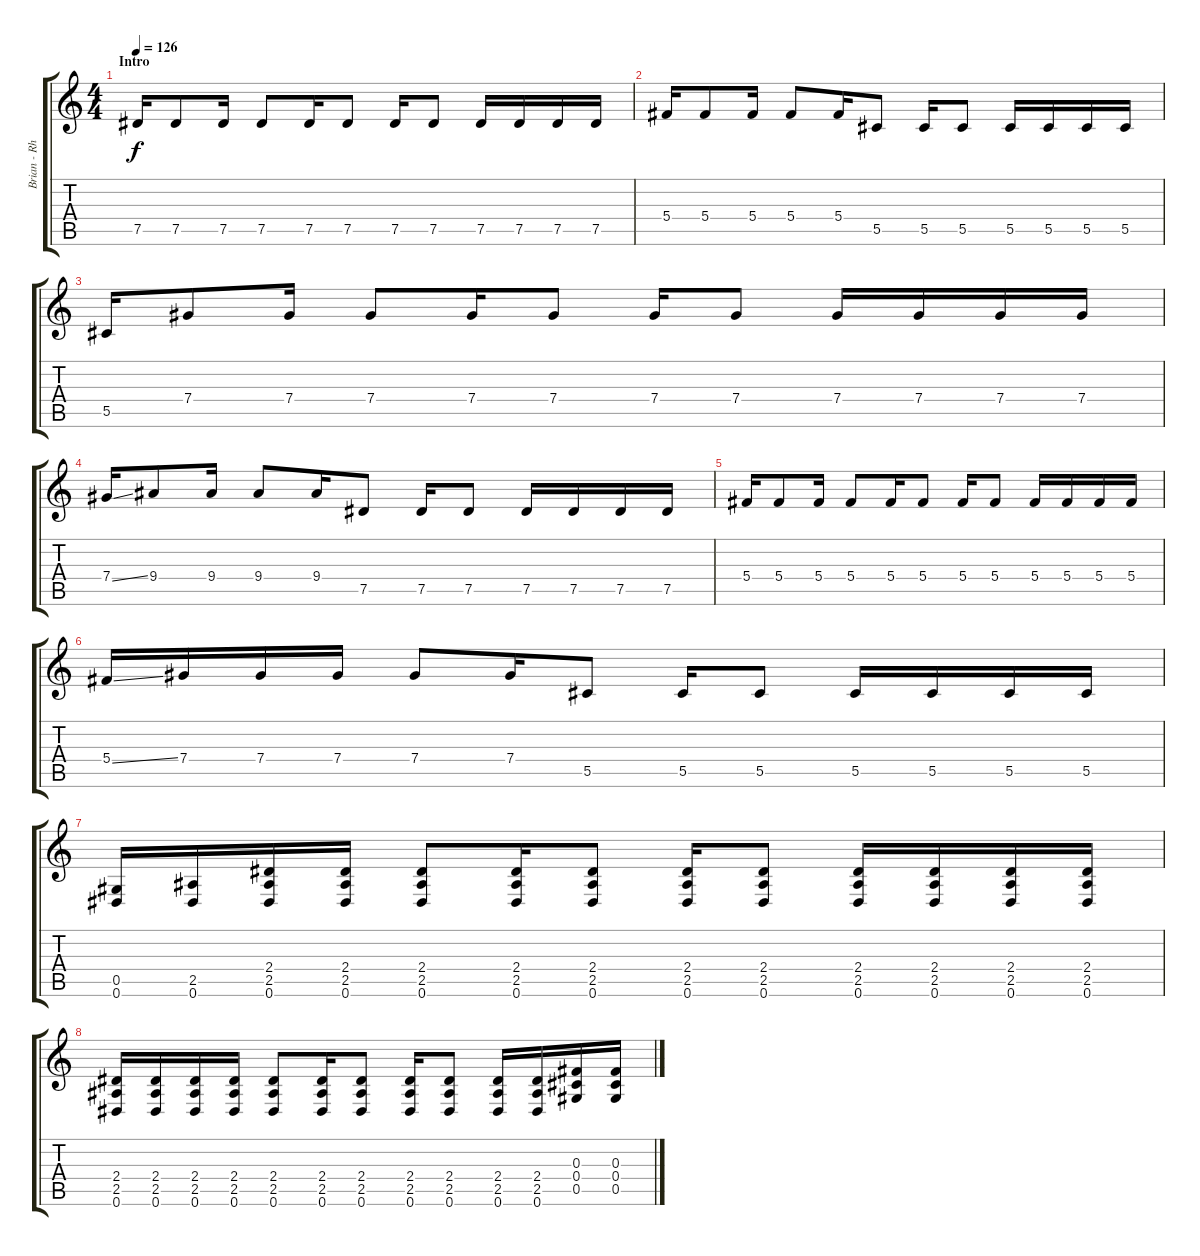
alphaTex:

\track ("Brian - Rhythm Guitar" "Brian - Rh") {instrument acousticguitarsteel}
\staff {score tabs}
\tuning (Eb4 Bb3 Gb3 Db3 Ab2 Eb2) {hide}
\ts (4 4)
\section ("" "Intro")
\tempo 126
\clef g2
\ks c
7.5.16{dy f instrument acousticguitarsteel} 7.5.8 7.5.16 7.5.8 7.5.16 7.5.8 7.5.16 7.5.8 7.5.16 7.5.16 7.5.16 7.5.16 |
5.4.16 5.4.8 5.4.16 5.4.8 5.4.16 5.5.8 5.5.16 5.5.8 5.5.16 5.5.16 5.5.16 5.5.16 |
5.5.16 7.4.8 7.4.16 7.4.8 7.4.16 7.4.8 7.4.16 7.4.8 7.4.16 7.4.16 7.4.16 7.4.16 |
7.4{ss}.16 9.4.8 9.4.16 9.4.8 9.4.16 7.5.8 7.5.16 7.5.8 7.5.16 7.5.16 7.5.16 7.5.16 |
5.4.16 5.4.8 5.4.16 5.4.8 5.4.16 5.4.8 5.4.16 5.4.8 5.4.16 5.4.16 5.4.16 5.4.16 |
5.4{ss}.16 7.4.16 7.4.16 7.4.16 7.4.8 7.4.16 5.5.8 5.5.16 5.5.8 5.5.16 5.5.16 5.5.16 5.5.16 |
(0.5 0.6).16 (2.5 0.6).16 (2.4 2.5 0.6).16 (2.4 2.5 0.6).16 (2.4 2.5 0.6).8 (2.4 2.5 0.6).16 (2.4 2.5 0.6).8 (2.4 2.5 0.6).16 (2.4 2.5 0.6).8 (2.4 2.5 0.6).16 (2.4 2.5 0.6).16 (2.4 2.5 0.6).16 (2.4 2.5 0.6).16 |
(2.4 2.5 0.6).16 (2.4 2.5 0.6).16 (2.4 2.5 0.6).16 (2.4 2.5 0.6).16 (2.4 2.5 0.6).8 (2.4 2.5 0.6).16 (2.4 2.5 0.6).8 (2.4 2.5 0.6).16 (2.4 2.5 0.6).8 (2.4 2.5 0.6).16 (2.4 2.5 0.6).16 (0.3 0.4 0.5).16 (0.3 0.4 0.5).16
